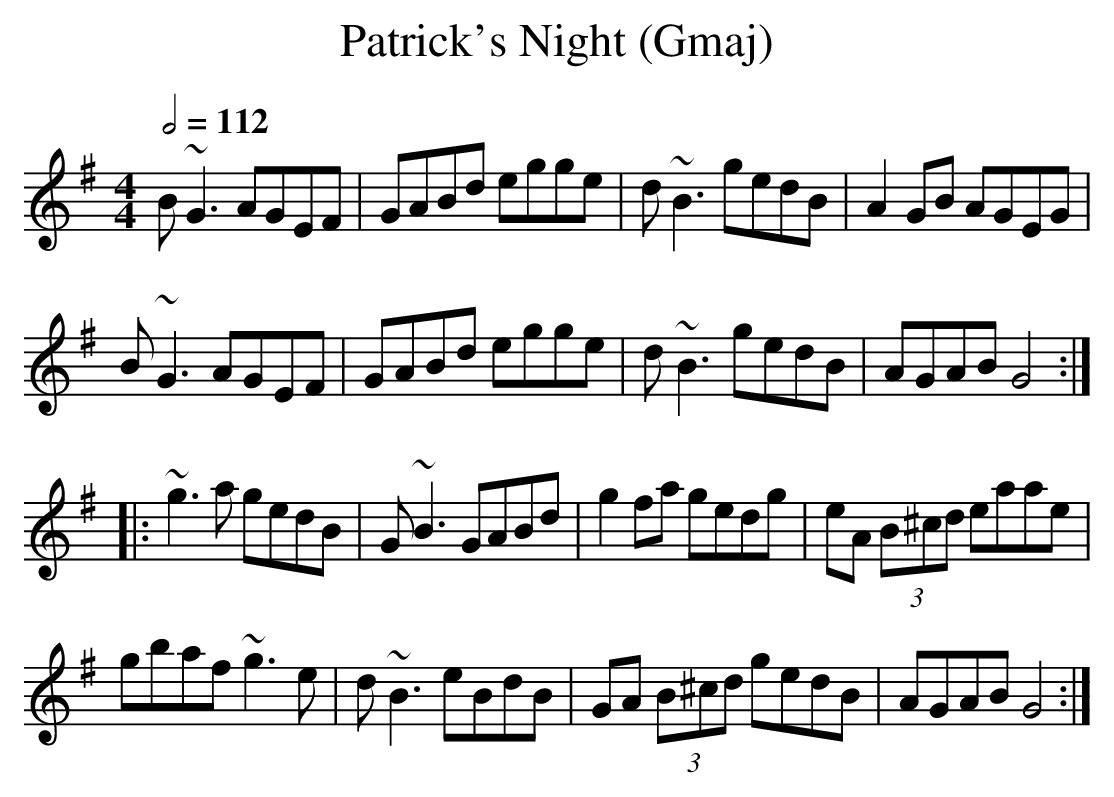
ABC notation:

X:1
T:Patrick's Night (Gmaj)
Q:1/2=112
M:4/4
L:1/8
K:Gmaj
B ~G3 AGEF | GABd egge | d ~B3 gedB | A2 GB AGEG |
B ~G3 AGEF | GABd egge | d ~B3 gedB | AGAB G4 :|
|: ~g3 a gedB | G ~B3 GABd | g2 fa gedg | eA (3B^cd eaae |
gbaf ~g3 e | d ~B3 eBdB | GA (3B^cd gedB | AGAB G4 :|
